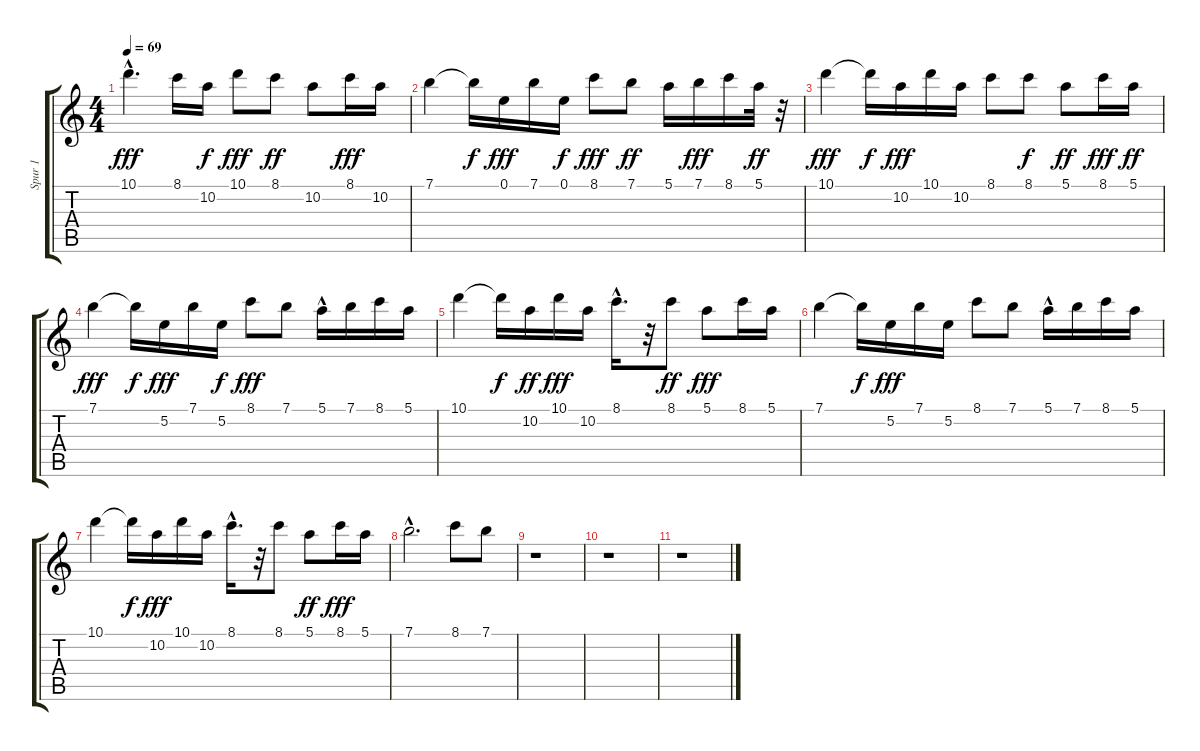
\track ("Spur 1" "Spur 1") {instrument overdrivenguitar}
\staff {score tabs}
\tuning (E4 B3 G3 D3 A2 E2) {hide}
\ts (4 4)
\tempo 69
\clef g2
\ks c
10.1{hac}.4{d dy fff} 8.1.16 10.2.16{dy f} 10.1.8{dy fff} 8.1.8{dy ff} 10.2.8 8.1.16{dy fff} 10.2.16 |
7.1.4 7.1{t}.16{dy f} 0.1.16{dy fff} 7.1.16 0.1.16{dy f} 8.1.8{dy fff} 7.1.8{dy ff} 5.1.16 7.1.16{dy fff} 8.1.16 5.1.32{dy ff} r.32 |
10.1.4{dy fff} 10.1{t}.16{dy f} 10.2.16{dy fff} 10.1.16 10.2.16 8.1.8 8.1.8{dy f} 5.1.8{dy ff} 8.1.16{dy fff} 5.1.16{dy ff} |
7.1.4{dy fff} 7.1{t}.16{dy f} 5.2.16{dy fff} 7.1.16 5.2.16{dy f} 8.1.8{dy fff} 7.1.8 5.1{hac}.16 7.1.16 8.1.16 5.1.16 |
10.1.4 10.1{t}.16{dy f} 10.2.16{dy ff} 10.1.16{dy fff} 10.2.16 8.1{hac}.16{d} r.32 8.1.8{dy ff} 5.1.8{dy fff} 8.1.16 5.1.16 |
7.1.4 7.1{t}.16{dy f} 5.2.16{dy fff} 7.1.16 5.2.16 8.1.8 7.1.8 5.1{hac}.16 7.1.16 8.1.16 5.1.16 |
10.1.4 10.1{t}.16{dy f} 10.2.16{dy fff} 10.1.16 10.2.16 8.1{hac}.16{d} r.32 8.1.8 5.1.8{dy ff} 8.1.16{dy fff} 5.1.16 |
7.1{hac}.2{d} 8.1.8 7.1.8 |
r.1 |
r.1 |
r.1
